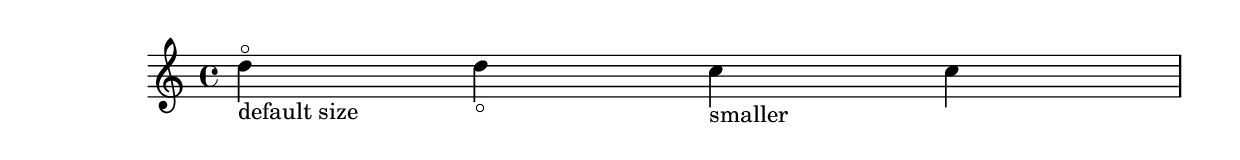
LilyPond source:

%% Do not edit this file; it is auto-generated from LSR http://lsr.dsi.unimi.it
%% This file is in the public domain.
\version "2.11.51"

\header {
  lsrtags = "expressive-marks, unfretted-strings"

  texidoc = "
To make the @code{\\flageolet} circle smaller use the following Scheme
function. 

"
  doctitle = "Changing \\flageolet mark size"
} % begin verbatim
smallFlageolet = #(let ((m (make-music 'ArticulationEvent
                          'articulation-type "flageolet")))
       (set! (ly:music-property m 'tweaks)
             (acons 'font-size -3
                    (ly:music-property m 'tweaks)))
       m)

\layout { ragged-right = ##f }

\relative c'' {
  d4^\flageolet_\markup { default size } d_\flageolet
  c4^\smallFlageolet_\markup { smaller } c_\smallFlageolet
}
